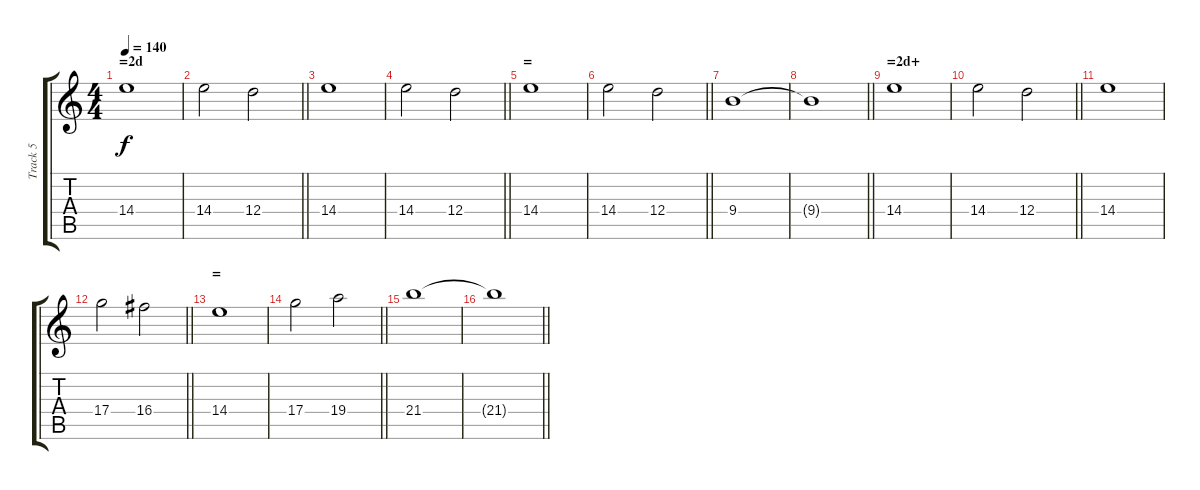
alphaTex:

\track ("Track 5" "Track 5") {instrument fx7echoes}
\staff {score tabs}
\tuning (E5 B4 G4 D4 A3 E3) {hide}
\ts (4 4)
\section ("" "=2d")
\tempo 140
\clef g2
\ks c
14.4.1{dy f} |
\barLineRight lightlight
14.4.2 12.4.2 |
14.4.1 |
\barLineRight lightlight
14.4.2 12.4.2 |
\section ("" "=")
14.4.1 |
\barLineRight lightlight
14.4.2 12.4.2 |
9.4.1 |
\barLineRight lightlight
9.4{t}.1 |
\section ("" "=2d+")
14.4.1 |
\barLineRight lightlight
14.4.2 12.4.2 |
14.4.1 |
\barLineRight lightlight
17.4.2 16.4.2 |
\section ("" "=")
14.4.1 |
\barLineRight lightlight
17.4.2 19.4.2 |
21.4.1 |
\barLineRight lightlight
21.4{t}.1
